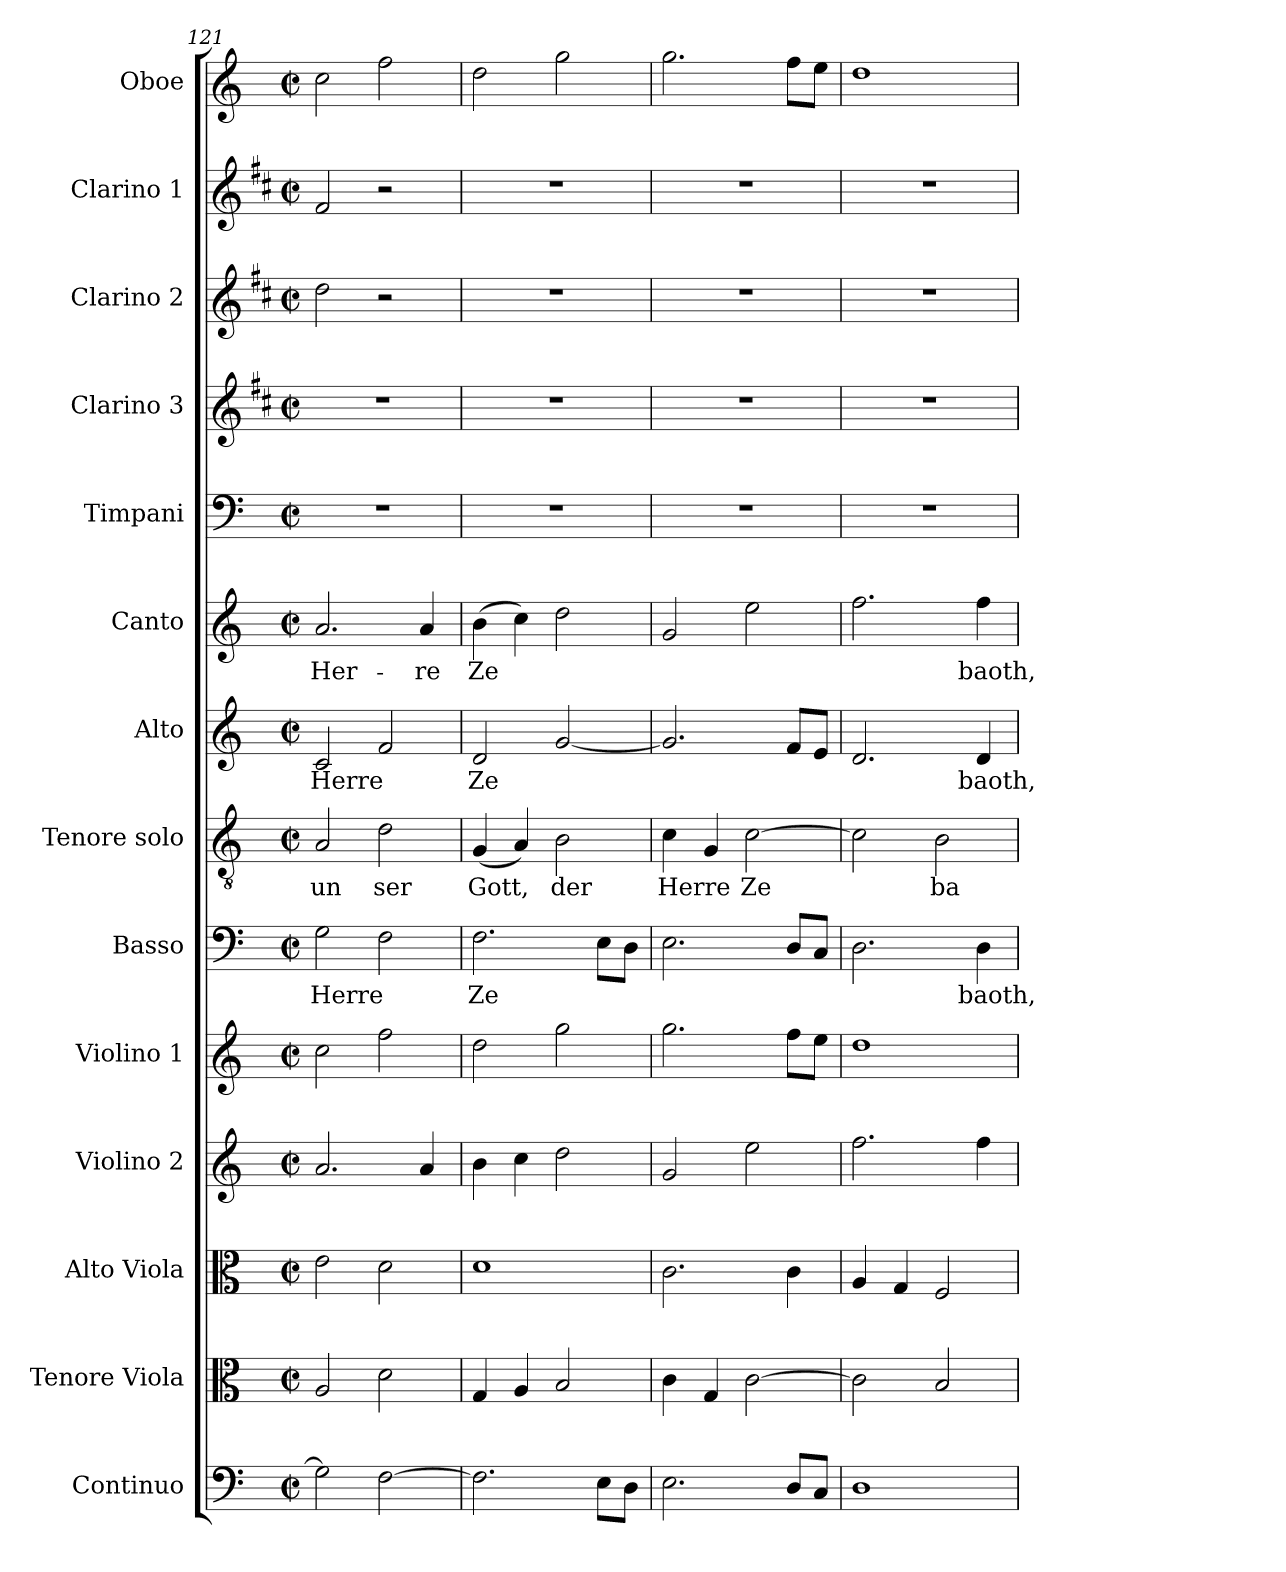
**kern	**kern	**kern	**kern	**kern	**kern	**text	**kern	**text	**kern	**text	**kern	**text	**kern	**kern	**kern	**kern	**kern
*part14	*part13	*part12	*part11	*part10	*part9	*part9	*part8	*part8	*part7	*part7	*part6	*part6	*part5	*part4	*part3	*part2	*part1
*staff14	*staff13	*staff12	*staff11	*staff10	*staff9	*staff9	*staff8	*staff8	*staff7	*staff7	*staff6	*staff6	*staff5	*staff4	*staff3	*staff2	*staff1
*I"Continuo	*I"Tenore Viola	*I"Alto Viola	*I"Violino 2	*I"Violino 1	*I"Basso	*	*I"Tenore solo	*	*I"Alto	*	*I"Canto	*	*I"Timpani	*I"Clarino 3	*I"Clarino 2	*I"Clarino 1	*I"Oboe
*I'Continuo	*I'Tenore Viola	*I'Alto Viola	*I'Violino 2	*I'Violino 1	*I'Basso	*	*I'Tenore	*	*I'Alto	*	*I'Canto	*	*I'Timpani	*I'Clarino 3	*I'Clarino 2	*I'Clarino 1	*I'Oboe
*clefF4	*clefC3	*clefC3	*clefG2	*clefG2	*clefF4	*	*clefGv2	*	*clefG2	*	*clefG2	*	*clefF4	*clefG2	*clefG2	*clefG2	*clefG2
*	*	*	*	*	*	*	*	*	*	*	*	*	*	*ITrd1c2	*ITrd1c2	*ITrd1c2	*
*k[]	*k[]	*k[]	*k[]	*k[]	*k[]	*	*k[]	*	*k[]	*	*k[]	*	*k[]	*k[]	*k[]	*k[]	*k[]
*C:	*C:	*C:	*C:	*C:	*C:	*	*C:	*	*C:	*	*C:	*	*C:	*C:	*C:	*C:	*C:
*M2/2	*M2/2	*M2/2	*M2/2	*M2/2	*M2/2	*	*M2/2	*	*M2/2	*	*M2/2	*	*M2/2	*M2/2	*M2/2	*M2/2	*M2/2
*met(c|)	*met(c|)	*met(c|)	*met(c|)	*met(c|)	*met(c|)	*	*met(c|)	*	*met(c|)	*	*met(c|)	*	*met(c|)	*met(c|)	*met(c|)	*met(c|)	*met(c|)
=121	=121	=121	=121	=121	=121	=121	=121	=121	=121	=121	=121	=121	=121	=121	=121	=121	=121
!	!	!	!	!	!	!LO:LY:b:cj	!	!LO:LY:b	!	!LO:LY:b:cj	!	!LO:LY:b:cj	!	!	!	!	!
2G\]	2A/	2e\	2.a/	2cc\	2G\	Herre	2A/	un	2c/	Herre	2.a/	Her-	1r	1r	2cc\	2e/	2cc\
!	!	!	!	!	!	!LO:LY:b:cj	!	!LO:LY:b	!	!LO:LY:b:cj	!	!	!	!	!	!	!
[>2F\	2d\	2d\	.	2ff\	2F\	.	2d\	ser	2f/	.	.	.	.	.	2r	2r	2ff\
!	!	!	!	!	!	!	!	!	!	!	!	!LO:LY:b:cj	!	!	!	!	!
.	.	.	4a/	.	.	.	.	.	.	.	4a/	-re	.	.	.	.	.
=122	=122	=122	=122	=122	=122	=122	=122	=122	=122	=122	=122	=122	=122	=122	=122	=122	=122
!	!	!	!	!	!	!LO:LY:b:cj	!	!LO:LY:b	!	!LO:LY:b:cj	!	!LO:LY:b:cj	!	!	!	!	!
2.F\]	4G/	1d	4b\	2dd\	2.F\	Ze-	(<4G/	Gott,	2d/	Ze	(>4b\	Ze-	1r	1r	1r	1r	2dd\
!	!	!	!	!	!	!	!	!LO:LY:b	!	!	!	!LO:LY:b:cj	!	!	!	!	!
.	4A/	.	4cc\	.	.	.	4A/)	.	.	.	4cc\)	--	.	.	.	.	.
!	!	!	!	!	!	!	!	!LO:LY:b	!	!LO:LY:b:cj	!	!LO:LY:b:cj	!	!	!	!	!
.	2B/	.	2dd\	2gg\	.	.	2B\	der	[<2g/	.	2dd\	--	.	.	.	.	2gg\
!	!	!	!	!	!	!LO:LY:b:cj	!	!	!	!	!	!	!	!	!	!	!
8E\L	.	.	.	.	8E\L	--	.	.	.	.	.	.	.	.	.	.	.
!	!	!	!	!	!	!LO:LY:b:cj	!	!	!	!	!	!	!	!	!	!	!
8D\J	.	.	.	.	8D\J	--	.	.	.	.	.	.	.	.	.	.	.
=123	=123	=123	=123	=123	=123	=123	=123	=123	=123	=123	=123	=123	=123	=123	=123	=123	=123
!	!	!	!	!	!	!LO:LY:b:cj	!	!LO:LY:b	!	!LO:LY:b:cj	!	!LO:LY:b:cj	!	!	!	!	!
2.E\	4c\	2.c\	2g/	2.gg\	2.E\	--	4c\	Herre	2.g/]	.	2g/	--	1r	1r	1r	1r	2.gg\
!	!	!	!	!	!	!	!	!LO:LY:b	!	!	!	!	!	!	!	!	!
.	4G/	.	.	.	.	.	4G/	.	.	.	.	.	.	.	.	.	.
!	!	!	!	!	!	!	!	!LO:LY:b	!	!	!	!LO:LY:b:cj	!	!	!	!	!
.	[>2c\	.	2ee\	.	.	.	[>2c\	Ze	.	.	2ee\	--	.	.	.	.	.
!	!	!	!	!	!	!LO:LY:b:cj	!	!	!	!LO:LY:b:cj	!	!	!	!	!	!	!
8D/L	.	4c\	.	8ff\L	8D/L	--	.	.	8f/L	.	.	.	.	.	.	.	8ff\L
!	!	!	!	!	!	!LO:LY:b:cj	!	!	!	!LO:LY:b:cj	!	!	!	!	!	!	!
8C/J	.	.	.	8ee\J	8C/J	--	.	.	8e/J	.	.	.	.	.	.	.	8ee\J
=124	=124	=124	=124	=124	=124	=124	=124	=124	=124	=124	=124	=124	=124	=124	=124	=124	=124
!	!	!	!	!	!	!LO:LY:b:cj	!	!LO:LY:b	!	!LO:LY:b:cj	!	!LO:LY:b:cj	!	!	!	!	!
1D	2c\]	4A/	2.ff\	1dd	2.D\	--	2c\]	.	2.d/	.	2.ff\	--	1r	1r	1r	1r	1dd
.	.	4G/	.	.	.	.	.	.	.	.	.	.	.	.	.	.	.
!	!	!	!	!	!	!	!	!LO:LY:b	!	!	!	!	!	!	!	!	!
.	2B/	2F/	.	.	.	.	2B\	ba	.	.	.	.	.	.	.	.	.
!	!	!	!	!	!	!LO:LY:b:cj	!	!	!	!LO:LY:b:cj	!	!LO:LY:b:cj	!	!	!	!	!
.	.	.	4ff\	.	4D\	-baoth,	.	.	4d/	baoth,	4ff\	-baoth,	.	.	.	.	.
=	=	=	=	=	=	=	=	=	=	=	=	=	=	=	=	=	=
*-	*-	*-	*-	*-	*-	*-	*-	*-	*-	*-	*-	*-	*-	*-	*-	*-	*-
